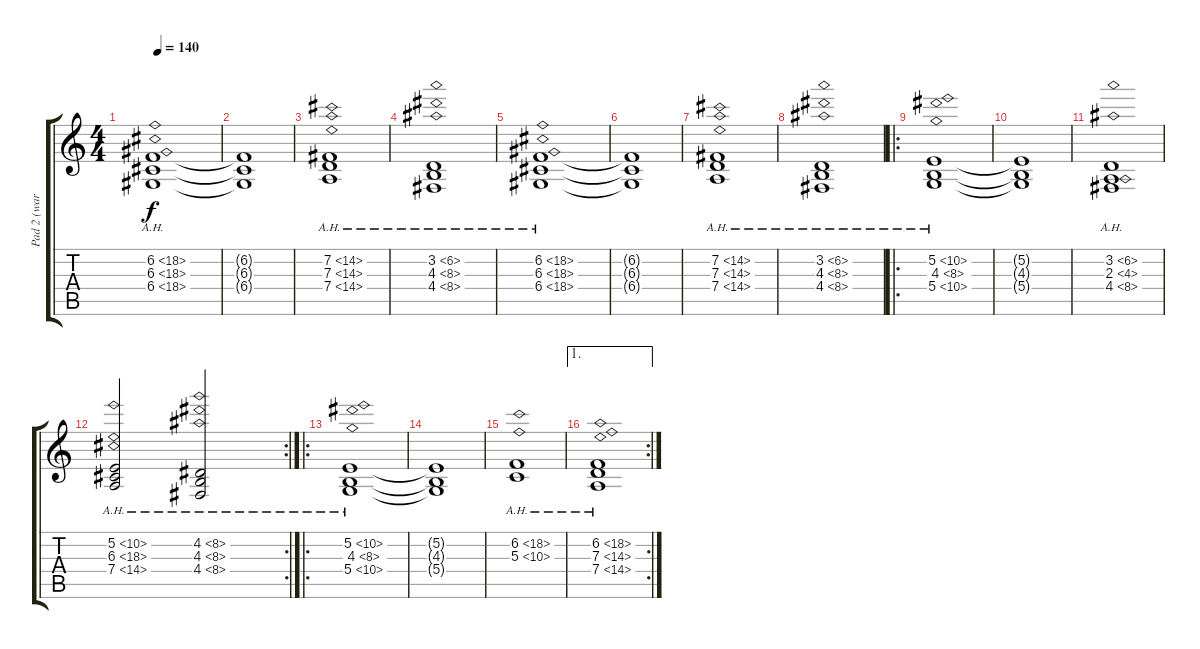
\track ("Pad 2 (warm)" "Pad 2 (war") {instrument pad2warm}
\staff {score tabs}
\tuning (E4 B3 G3 D3 A2 E2) {hide}
\ts (4 4)
\tempo 140
\clef g2
\ks c
(6.2{ah 12} 6.3{ah 12} 6.4{ah 12}).1{dy f} |
(6.2{t} 6.3{t} 6.4{t}).1 |
(7.2{ah 7} 7.3{ah 7} 7.4{ah 7}).1 |
(3.2{ah 3} 4.3{ah 4} 4.4{ah 4}).1 |
(6.2{ah 12} 6.3{ah 12} 6.4{ah 12}).1 |
(6.2{t} 6.3{t} 6.4{t}).1 |
(7.2{ah 7} 7.3{ah 7} 7.4{ah 7}).1 |
(3.2{ah 3} 4.3{ah 4} 4.4{ah 4}).1 |
\ro
(5.2{ah 5} 4.3{ah 4} 5.4{ah 5}).1 |
(5.2{t} 4.3{t} 5.4{t}).1 |
(3.2{ah 3} 2.3{ah 2} 4.4{ah 4}).1 |
\rc 2
(5.2{ah 5} 6.3{ah 12} 7.4{ah 7}).2 (4.2{ah 4} 4.3{ah 4} 4.4{ah 4}).2 |
\ro
(5.2{ah 5} 4.3{ah 4} 5.4{ah 5}).1 |
(5.2{t} 4.3{t} 5.4{t}).1 |
(6.2{ah 12} 5.3{ah 5}).1 |
\ae 1
\rc 2
(6.2{ah 12} 7.3{ah 7} 7.4{ah 7}).1
